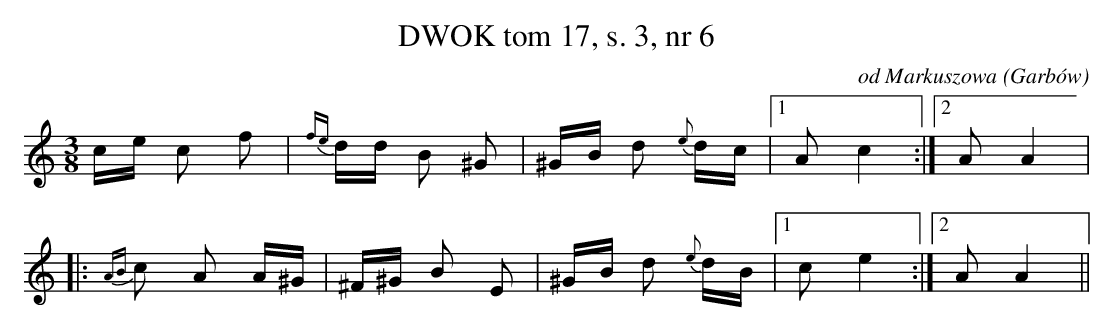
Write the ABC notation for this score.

X:1
T:DWOK tom 17, s. 3, nr 6
O:od Markuszowa (Garbów)
L:1/16
M:3/8
K:C
ce c2 f2|{fe}dd B2 ^G2|^GB d2 {e }dc| [1A2 c4:| [2A2 A4|
|:{AB}c2 A2 A^G|^F^G B2 E2|^GB d2 {e }dB| [1c2 e4:| [2A2 A4||
